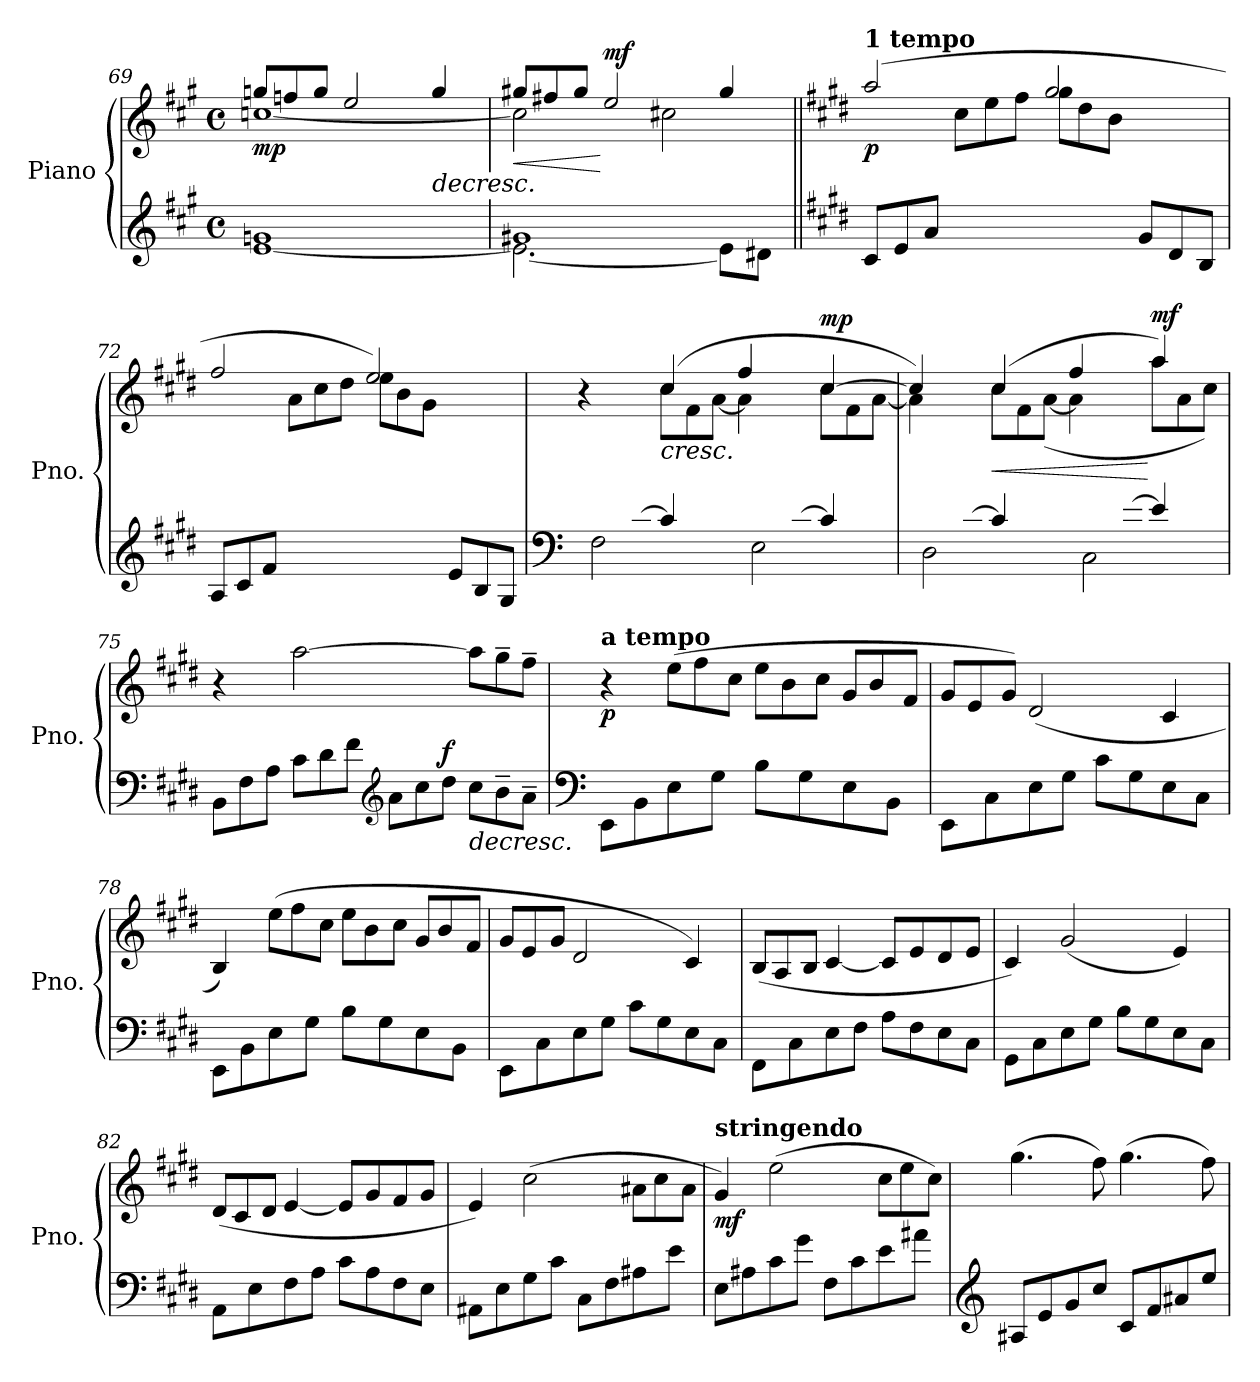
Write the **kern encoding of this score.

**kern	**kern	**dynam
*part1	*part1	*part1
*staff2	*staff1	*staff1/2
*I"Piano	*	*
*I'Pno.	*	*
!!LO:LB:g=z
*clefG2	*clefG2	*
*k[f#c#g#]	*k[f#c#g#]	*
*M4/4	*M4/4	*
*met(c)	*met(c)	*
=69	=69	=69
*^	*	*
*	*	*Xtuplet	*
*	*	*^	*
!	!	!	!	!LO:DY:b
1gn	[1e	12ggn/L	[1ccn	mp
.	.	12ffn/	.	.
.	.	12gg/J	.	.
.	.	2ee/	.	.
!	!	!	!	!LO:HP:b
.	.	4gg/	.	>
=70	=70	=70	=70	=70
!	!	!	!	!LO:HP:b
1g#X	2.e\_	12gg#X/L	2cc\]	<
.	.	12ff#X/	.	.
.	.	12gg#/J	.	.
!	!	!	!	!LO:DY:n=1:a
.	.	2ee/	.	[ mf
.	.	.	2cc#X\	.
.	8e\L]	4gg#/	.	.
.	8d#X\J	.	.	.
*v	*v	*	*	*
=71||	=71||	=71||	=71||
*k[f#c#g#d#]	*k[f#c#g#d#]	*	*
*Xtuplet	*	*	*
*^	*	*	*
!	!	!LO:TX:a:B:t=1 tempo	!	!
!	!	!	!	!LO:DY:b
*v	*v	*	*	*
12c#/L	(2aa/	4ryy	p
12e/	.	.	.
12a/J	.	.	.
2ryy	.	12cc#\L	.
.	.	12ee\	.
.	.	12ff#\J	.
.	2gg#/	12gg#\L	.
.	.	12dd#\	.
.	.	12b\J	.
12g#/L	.	4ryy	.
12d#/	.	.	.
12B/J	.	.	.
=72	=72	=72	=72
12A/L	2ff#/	4ryy	.
12c#/	.	.	.
12f#/J	.	.	.
2ryy	.	12a\L	.
.	.	12cc#\	.
.	.	12dd#\J	.
.	2ee/)	12ee\L	.
.	.	12b\	.
.	.	12g#\J	.
12e/L	.	4ryy	.
12B/	.	.	.
12G#/J	.	.	.
!!LO:LB:g=z	!!
=73	=73	=73	=73
*clefF4	*	*	*
*^	*	*	*
(12F#/Lyy	2F#\	4r	4rgyy	.
12A/	.	.	.	.
[12c#/J	.	.	.	.
!	!	!	!	!LO:HP:b
4c#/]	.	(4cc#/	12cc#\L	<
.	.	.	12f#\	.
.	.	.	([12a\J	.
12E/Lyy	2E\	4ff#/	4a\]	.
12A/	.	.	.	.
[12c#/J	.	.	.	.
!	!	!	!	!LO:DY:n=1:a
4c#/]	.	[4cc#/	12cc#\L	] mp
.	.	.	12f#\	.
.	.	.	[12a\J	.
=74	=74	=74	=74	=74
12D#/Lyy	2D#\	4cc#/])	4a\]	.
12A/	.	.	.	.
[12c#/J	.	.	.	.
!	!	!	!	!LO:HP:b
4c#/]	.	(4cc#/	12cc#\L	<
.	.	.	12f#\	.
.	.	.	([12a\J	.
12C#/Lyy	2C#\	4ff#/	4a\]	.
12A/	.	.	.	.
[12e/J	.	.	.	.
!	!	!	!	!LO:DY:n=1:a
4e/]	.	4aa/)	12aa\L	[ mf
.	.	.	12a\	.
.	.	.	12cc#\J)	.
*v	*v	*	*	*
*	*v	*v	*
=75	=75	=75
12BB\L	4r	.
12F#\	.	.
12A\J	.	.
12c#\L	[2aa\	.
12d#\	.	.
12f#\J	.	.
*clefG2	*	*
12a\L	.	.
12cc#\	.	.
!	!	!LO:DY:n=1:a=2
12dd#\J	.	[ f
!	!	!LO:HP:b=2
12cc#\L	12aa\L]	>
12b~\	12gg#~\	.
12a~\J	12ff#~\J	.
=76	=76	=76
*clefF4	*	*
!	!LO:TX:a:B:t=a tempo	!
!	!	!LO:DY:b
8EE\L	4r	p
8BB\	.	.
8E\	(12ee\L	.
.	12ff#\	.
8G#\J	.	.
.	12cc#\J	.
8B\L	12ee\L	.
.	12b\	.
8G#\	.	.
.	12cc#\J	.
8E\	12g#/L	.
.	12b/	.
8BB\J	.	.
.	12f#/J	.
!!LO:LB:g=z
=77	=77	=77
8EE\L	12g#/L	.
.	12e/	.
8C#\	.	.
.	12g#/J)	.
8E\	(2d#/	.
8G#\J	.	.
8c#\L	.	.
8G#\	.	.
8E\	4c#/	.
8C#\J	.	.
=78	=78	=78
8EE\L	4B/)	.
8BB\	.	.
8E\	(12ee\L	.
.	12ff#\	.
8G#\J	.	.
.	12cc#\J	.
8B\L	12ee\L	.
.	12b\	.
8G#\	.	.
.	12cc#\J	.
8E\	12g#/L	.
.	12b/	.
8BB\J	.	.
.	12f#/J	.
=79	=79	=79
8EE\L	12g#/L	.
.	12e/	.
8C#\	.	.
.	12g#/J	.
8E\	2d#/	.
8G#\J	.	.
8c#\L	.	.
8G#\	.	.
8E\	4c#/)	.
8C#\J	.	.
=80	=80	=80
8FF#\L	(12B/L	.
.	12A/	.
8C#\	.	.
.	12B/J	.
8E\	[4c#/	.
8F#\J	.	.
8A\L	8c#/L]	.
8F#\	8e/	.
8E\	8d#/	.
8C#\J	8e/J	.
=81	=81	=81
8GG#\L	4c#/)	.
8C#\	.	.
8E\	(2g#/	.
8G#\J	.	.
8B\L	.	.
8G#\	.	.
8E\	4e/)	.
8C#\J	.	.
!!LO:LB:g=z
=82	=82	=82
8AA\L	(12d#/L	.
.	12c#/	.
8E\	.	.
.	12d#/J	.
8F#\	[4e/	.
8A\J	.	.
8c#\L	8e/L]	.
8A\	8g#/	.
8F#\	8f#/	.
8E\J	8g#/J	.
=83	=83	=83
8AA#X\L	4e/)	.
8E\	.	.
8G#\	(2cc#\	.
8c#\J	.	.
8C#\L	.	.
8F#\	.	.
8A#X\	12a#X\L	.
.	12cc#\	.
8e\J	.	.
.	12a#\J	.
.	.	]
=84	=84	=84
!	!LO:TX:a:B:t=stringendo	!
!	!	!LO:DY:b
8E\L	4g#/)	mf
8A#X\	.	.
8c#\	(2ee\	.
8g#\J	.	.
8F#\L	.	.
8c#\	.	.
8e\	12cc#\L	.
.	12ee\	.
8a#X\J	.	.
.	12cc#\J)	.
=85	=85	=85
*clefG2	*	*
8A#X/L	(4.gg#\	.
8e/	.	.
8g#/	.	.
8cc#/J	8ff#\)	.
8c#/L	(4.gg#\	.
8f#/	.	.
8a#X/	.	.
8ee/J	8ff#\)	.
=	=	=
*-	*-	*-
